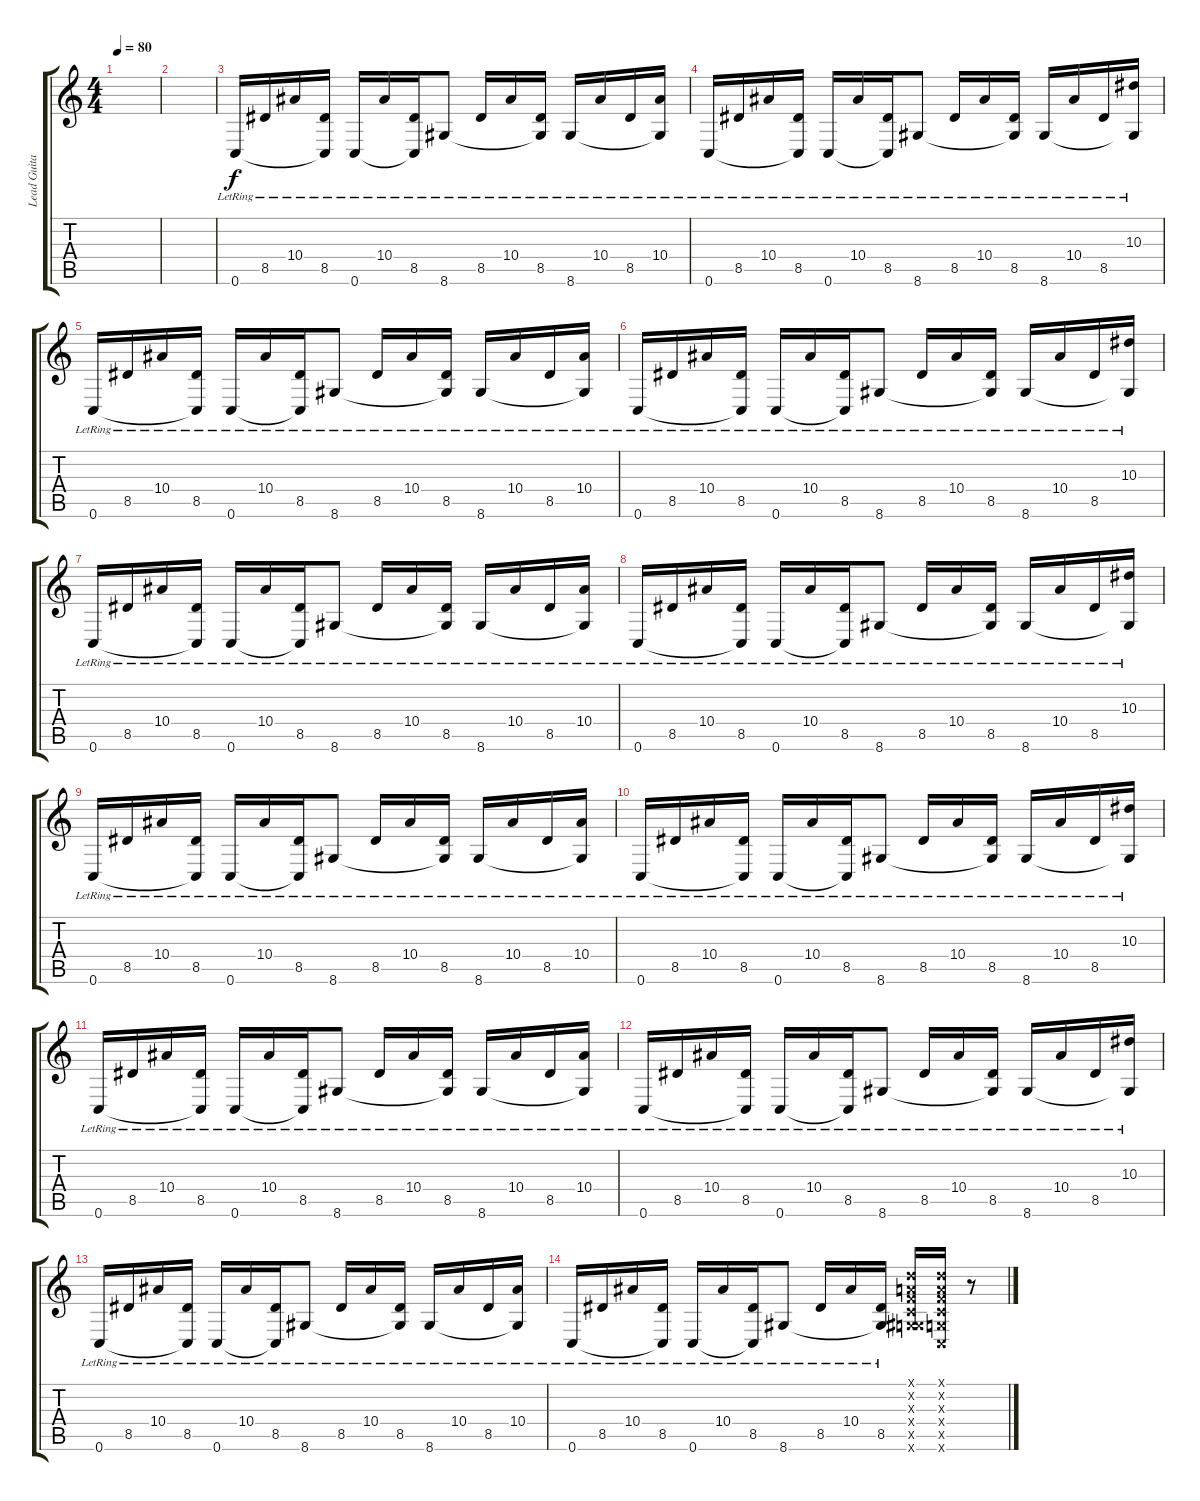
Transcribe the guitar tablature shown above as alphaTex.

\track ("Lead Guitar" "Lead Guita") {instrument distortionguitar}
\staff {score tabs}
\tuning (D4 A3 F3 C3 G2 C2) {hide}
\ts (4 4)
\tempo 80
\clef g2
\ks c
|
|
0.6{lr}.16{instrument acousticguitarsteel} 8.5{lr}.16 10.4{lr}.16 (8.5{lr} 0.6{t}).16 0.6{lr}.16 10.4{lr}.16 (8.5{lr} 0.6{t}).16 8.6{lr}.8 8.5{lr}.16 10.4{lr}.16 (8.5{lr} 8.6{t}).16 8.6{lr}.16 10.4{lr}.16 8.5{lr}.16 (10.4{lr} 8.6{t}).16 |
0.6{lr}.16 8.5{lr}.16 10.4{lr}.16 (8.5{lr} 0.6{t}).16 0.6{lr}.16 10.4{lr}.16 (8.5{lr} 0.6{t}).16 8.6{lr}.8 8.5{lr}.16 10.4{lr}.16 (8.5{lr} 8.6{t}).16 8.6{lr}.16 10.4{lr}.16 8.5{lr}.16 (10.3{lr} 8.6{t}).16 |
0.6{lr}.16 8.5{lr}.16 10.4{lr}.16 (8.5{lr} 0.6{t}).16 0.6{lr}.16 10.4{lr}.16 (8.5{lr} 0.6{t}).16 8.6{lr}.8 8.5{lr}.16 10.4{lr}.16 (8.5{lr} 8.6{t}).16 8.6{lr}.16 10.4{lr}.16 8.5{lr}.16 (10.4{lr} 8.6{t}).16 |
0.6{lr}.16 8.5{lr}.16 10.4{lr}.16 (8.5{lr} 0.6{t}).16 0.6{lr}.16 10.4{lr}.16 (8.5{lr} 0.6{t}).16 8.6{lr}.8 8.5{lr}.16 10.4{lr}.16 (8.5{lr} 8.6{t}).16 8.6{lr}.16 10.4{lr}.16 8.5{lr}.16 (10.3{lr} 8.6{t}).16 |
0.6{lr}.16 8.5{lr}.16 10.4{lr}.16 (8.5{lr} 0.6{t}).16 0.6{lr}.16 10.4{lr}.16 (8.5{lr} 0.6{t}).16 8.6{lr}.8 8.5{lr}.16 10.4{lr}.16 (8.5{lr} 8.6{t}).16 8.6{lr}.16 10.4{lr}.16 8.5{lr}.16 (10.4{lr} 8.6{t}).16 |
0.6{lr}.16 8.5{lr}.16 10.4{lr}.16 (8.5{lr} 0.6{t}).16 0.6{lr}.16 10.4{lr}.16 (8.5{lr} 0.6{t}).16 8.6{lr}.8 8.5{lr}.16 10.4{lr}.16 (8.5{lr} 8.6{t}).16 8.6{lr}.16 10.4{lr}.16 8.5{lr}.16 (10.3{lr} 8.6{t}).16 |
0.6{lr}.16 8.5{lr}.16 10.4{lr}.16 (8.5{lr} 0.6{t}).16 0.6{lr}.16 10.4{lr}.16 (8.5{lr} 0.6{t}).16 8.6{lr}.8 8.5{lr}.16 10.4{lr}.16 (8.5{lr} 8.6{t}).16 8.6{lr}.16 10.4{lr}.16 8.5{lr}.16 (10.4{lr} 8.6{t}).16 |
0.6{lr}.16 8.5{lr}.16 10.4{lr}.16 (8.5{lr} 0.6{t}).16 0.6{lr}.16 10.4{lr}.16 (8.5{lr} 0.6{t}).16 8.6{lr}.8 8.5{lr}.16 10.4{lr}.16 (8.5{lr} 8.6{t}).16 8.6{lr}.16 10.4{lr}.16 8.5{lr}.16 (10.3{lr} 8.6{t}).16 |
0.6{lr}.16 8.5{lr}.16 10.4{lr}.16 (8.5{lr} 0.6{t}).16 0.6{lr}.16 10.4{lr}.16 (8.5{lr} 0.6{t}).16 8.6{lr}.8 8.5{lr}.16 10.4{lr}.16 (8.5{lr} 8.6{t}).16 8.6{lr}.16 10.4{lr}.16 8.5{lr}.16 (10.4{lr} 8.6{t}).16 |
0.6{lr}.16 8.5{lr}.16 10.4{lr}.16 (8.5{lr} 0.6{t}).16 0.6{lr}.16 10.4{lr}.16 (8.5{lr} 0.6{t}).16 8.6{lr}.8 8.5{lr}.16 10.4{lr}.16 (8.5{lr} 8.6{t}).16 8.6{lr}.16 10.4{lr}.16 8.5{lr}.16 (10.3{lr} 8.6{t}).16 |
0.6{lr}.16 8.5{lr}.16 10.4{lr}.16 (8.5{lr} 0.6{t}).16 0.6{lr}.16 10.4{lr}.16 (8.5{lr} 0.6{t}).16 8.6{lr}.8 8.5{lr}.16 10.4{lr}.16 (8.5{lr} 8.6{t}).16 8.6{lr}.16 10.4{lr}.16 8.5{lr}.16 (10.4{lr} 8.6{t}).16 |
0.6{lr}.16 8.5{lr}.16 10.4{lr}.16 (8.5{lr} 0.6{t}).16 0.6{lr}.16 10.4{lr}.16 (8.5{lr} 0.6{t}).16 8.6{lr}.8 8.5{lr}.16 10.4{lr}.16 (8.5{lr} 8.6{t}).16 (0.1{x} 0.2{x} 0.3{x} 0.4{x} 0.5{x} 8.6{x}).16{instrument distortionguitar} (0.1{x} 0.2{x} 0.3{x} 0.4{x} 0.5{x} 0.6{x}).16 r.8
